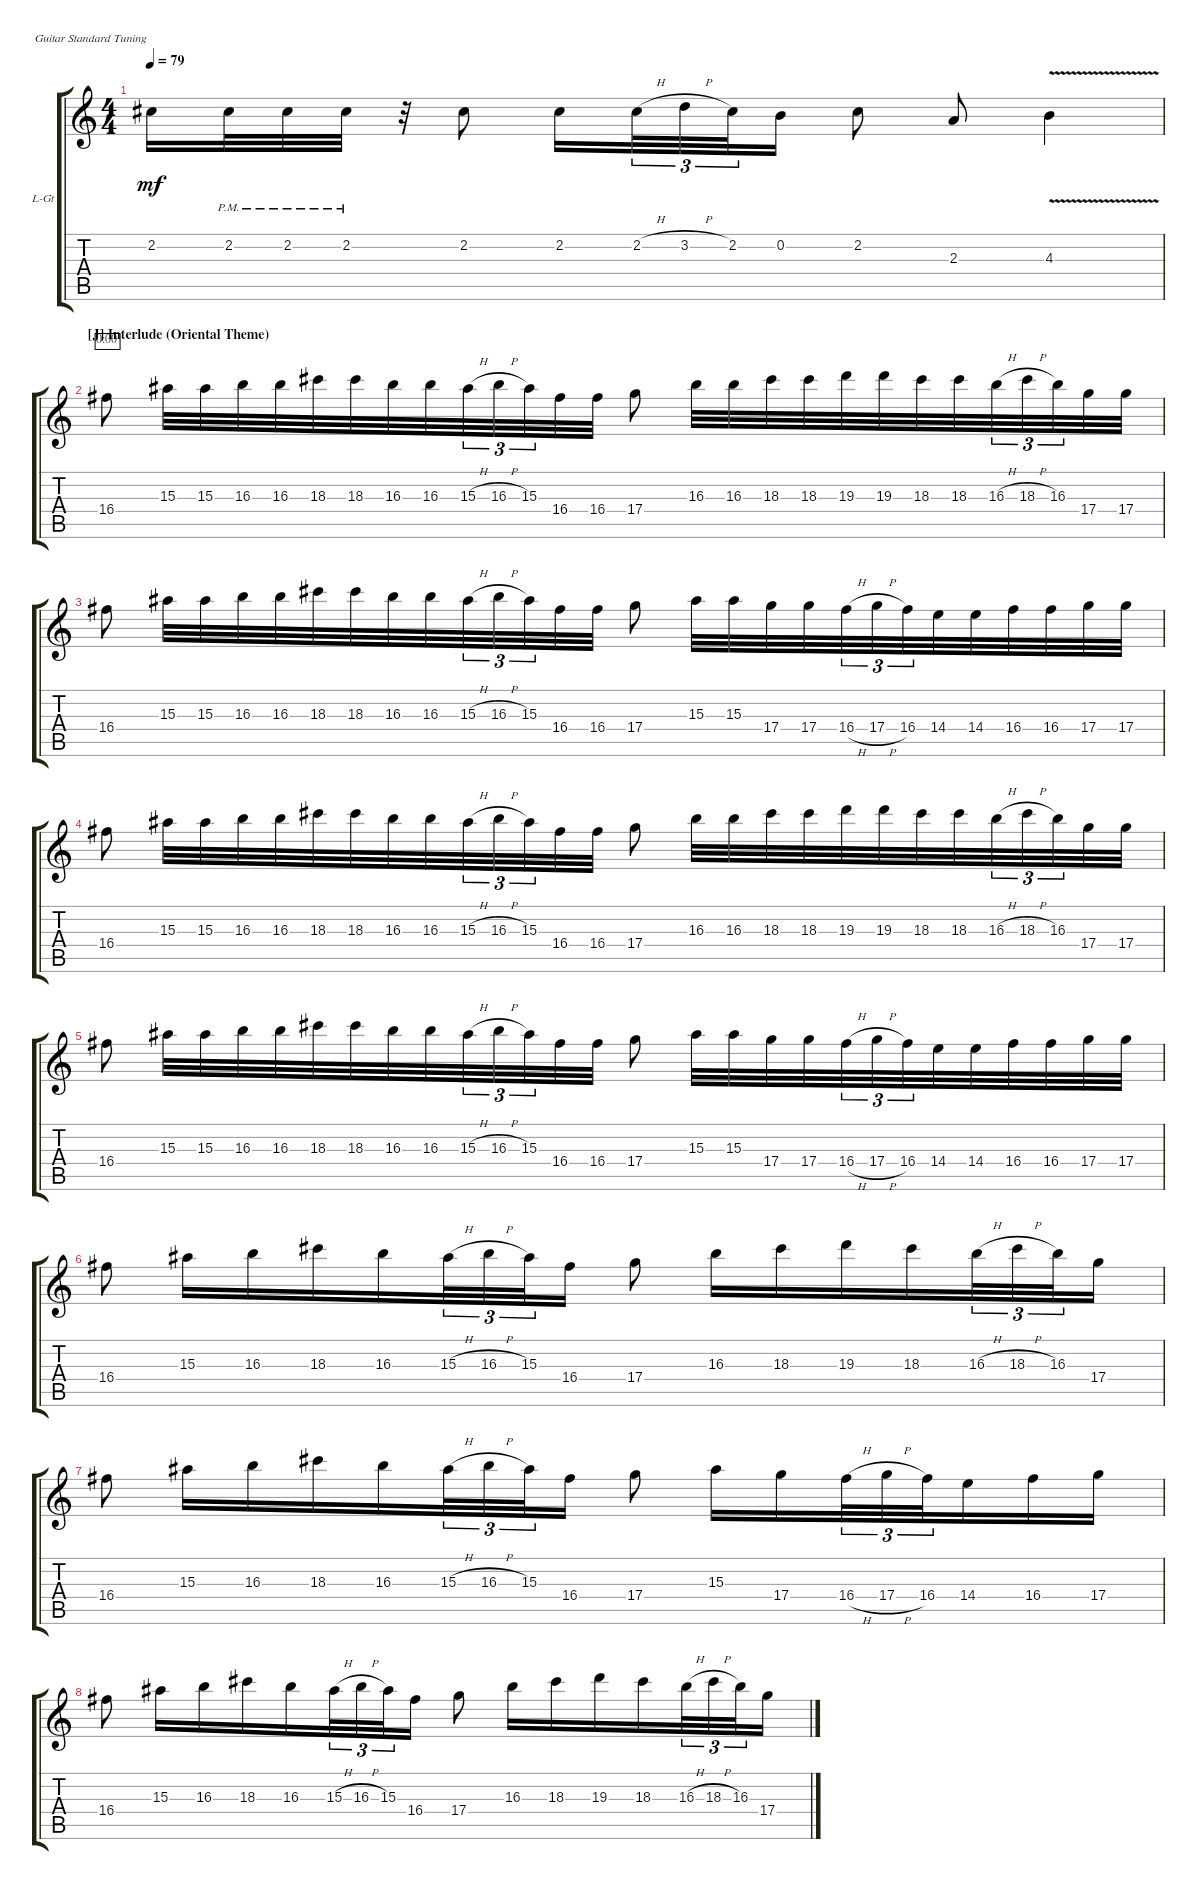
\defaultSystemsLayout 4
\bracketExtendMode groupsimilarinstruments
\firstSystemTrackNameOrientation horizontal
\otherSystemsTrackNameOrientation horizontal
\track ("Lead Guitar" "L-Gt") {instrument distortionguitar}
\staff {score tabs}
\tuning (E4 B3 G3 D3 A2 E2)
\ts (4 4)
\tempo 79
\clef g2
\ks c
2.2.16{dy mf beam merge} 2.2{pm}.32{beam merge} 2.2{pm}.32{beam merge} 2.2{pm}.32{beam split} r.32 2.2.8{beam split} 2.2.16{beam merge} 2.2{h}.32{tu (3 2)} 3.2{h}.32{tu (3 2) beam merge} 2.2.32{tu (3 2) beam merge} 0.2.16{beam split} 2.2.8{beam split} 2.3.8 4.3{v}.4{beam split} |
\section ("J" "Interlude (Oriental Theme)")
16.4.8{beam split timer} 15.3.32{beam merge} 15.3.32{beam merge} 16.3.32{beam merge} 16.3.32{beam merge} 18.3.32{beam merge} 18.3.32{beam merge} 16.3.32{beam merge} 16.3.32{beam merge} 15.3{h}.32{tu (3 2) beam merge} 16.3{h}.32{tu (3 2) beam merge} 15.3.32{tu (3 2) beam merge} 16.4.32{beam merge} 16.4.32 17.4.8{beam split} 16.3.32{beam merge} 16.3.32{beam merge} 18.3.32{beam merge} 18.3.32{beam merge} 19.3.32{beam merge} 19.3.32{beam merge} 18.3.32{beam merge} 18.3.32{beam merge} 16.3{h}.32{tu (3 2) beam merge} 18.3{h}.32{tu (3 2) beam merge} 16.3.32{tu (3 2) beam merge} 17.4.32{beam merge} 17.4.32 |
16.4.8{beam split} 15.3.32{beam merge} 15.3.32{beam merge} 16.3.32{beam merge} 16.3.32{beam merge} 18.3.32{beam merge} 18.3.32{beam merge} 16.3.32{beam merge} 16.3.32{beam merge} 15.3{h}.32{tu (3 2) beam merge} 16.3{h}.32{tu (3 2) beam merge} 15.3.32{tu (3 2) beam merge} 16.4.32{beam merge} 16.4.32 17.4.8{beam split} 15.3.32{beam merge} 15.3.32{beam merge} 17.4.32{beam merge} 17.4.32{beam merge} 16.4{h}.32{tu (3 2) beam merge} 17.4{h}.32{tu (3 2) beam merge} 16.4.32{tu (3 2) beam merge} 14.4.32{beam merge} 14.4.32{beam merge} 16.4.32{beam merge} 16.4.32{beam merge} 17.4.32{beam merge} 17.4.32 |
16.4.8{beam split} 15.3.32{beam merge} 15.3.32{beam merge} 16.3.32{beam merge} 16.3.32{beam merge} 18.3.32{beam merge} 18.3.32{beam merge} 16.3.32{beam merge} 16.3.32{beam merge} 15.3{h}.32{tu (3 2) beam merge} 16.3{h}.32{tu (3 2) beam merge} 15.3.32{tu (3 2) beam merge} 16.4.32{beam merge} 16.4.32 17.4.8{beam split} 16.3.32{beam merge} 16.3.32{beam merge} 18.3.32{beam merge} 18.3.32{beam merge} 19.3.32{beam merge} 19.3.32{beam merge} 18.3.32{beam merge} 18.3.32{beam merge} 16.3{h}.32{tu (3 2) beam merge} 18.3{h}.32{tu (3 2) beam merge} 16.3.32{tu (3 2) beam merge} 17.4.32{beam merge} 17.4.32 |
16.4.8{beam split} 15.3.32{beam merge} 15.3.32{beam merge} 16.3.32{beam merge} 16.3.32{beam merge} 18.3.32{beam merge} 18.3.32{beam merge} 16.3.32{beam merge} 16.3.32{beam merge} 15.3{h}.32{tu (3 2) beam merge} 16.3{h}.32{tu (3 2) beam merge} 15.3.32{tu (3 2) beam merge} 16.4.32{beam merge} 16.4.32 17.4.8{beam split} 15.3.32{beam merge} 15.3.32{beam merge} 17.4.32{beam merge} 17.4.32{beam merge} 16.4{h}.32{tu (3 2) beam merge} 17.4{h}.32{tu (3 2) beam merge} 16.4.32{tu (3 2) beam merge} 14.4.32{beam merge} 14.4.32{beam merge} 16.4.32{beam merge} 16.4.32{beam merge} 17.4.32{beam merge} 17.4.32 |
16.4.8{beam split} 15.3.16{beam merge} 16.3.16{beam merge} 18.3.16{beam merge} 16.3.16{beam merge} 15.3{h}.32{tu (3 2) beam merge} 16.3{h}.32{tu (3 2) beam merge} 15.3.32{tu (3 2) beam merge} 16.4.16{beam split} 17.4.8{beam split} 16.3.16{beam merge} 18.3.16{beam merge} 19.3.16{beam merge} 18.3.16{beam merge} 16.3{h}.32{tu (3 2) beam merge} 18.3{h}.32{tu (3 2) beam merge} 16.3.32{tu (3 2) beam merge} 17.4.16 |
16.4.8{beam split} 15.3.16{beam merge} 16.3.16{beam merge} 18.3.16{beam merge} 16.3.16{beam merge} 15.3{h}.32{tu (3 2) beam merge} 16.3{h}.32{tu (3 2) beam merge} 15.3.32{tu (3 2) beam merge} 16.4.16{beam split} 17.4.8{beam split} 15.3.16{beam merge} 17.4.16{beam merge} 16.4{h}.32{tu (3 2) beam merge} 17.4{h}.32{tu (3 2) beam merge} 16.4.32{tu (3 2) beam merge} 14.4.16{beam merge} 16.4.16{beam merge} 17.4.16{beam merge} |
16.4.8{beam split} 15.3.16{beam merge} 16.3.16{beam merge} 18.3.16{beam merge} 16.3.16{beam merge} 15.3{h}.32{tu (3 2) beam merge} 16.3{h}.32{tu (3 2) beam merge} 15.3.32{tu (3 2) beam merge} 16.4.16{beam split} 17.4.8{beam split} 16.3.16{beam merge} 18.3.16{beam merge} 19.3.16{beam merge} 18.3.16{beam merge} 16.3{h}.32{tu (3 2) beam merge} 18.3{h}.32{tu (3 2) beam merge} 16.3.32{tu (3 2) beam merge} 17.4.16
